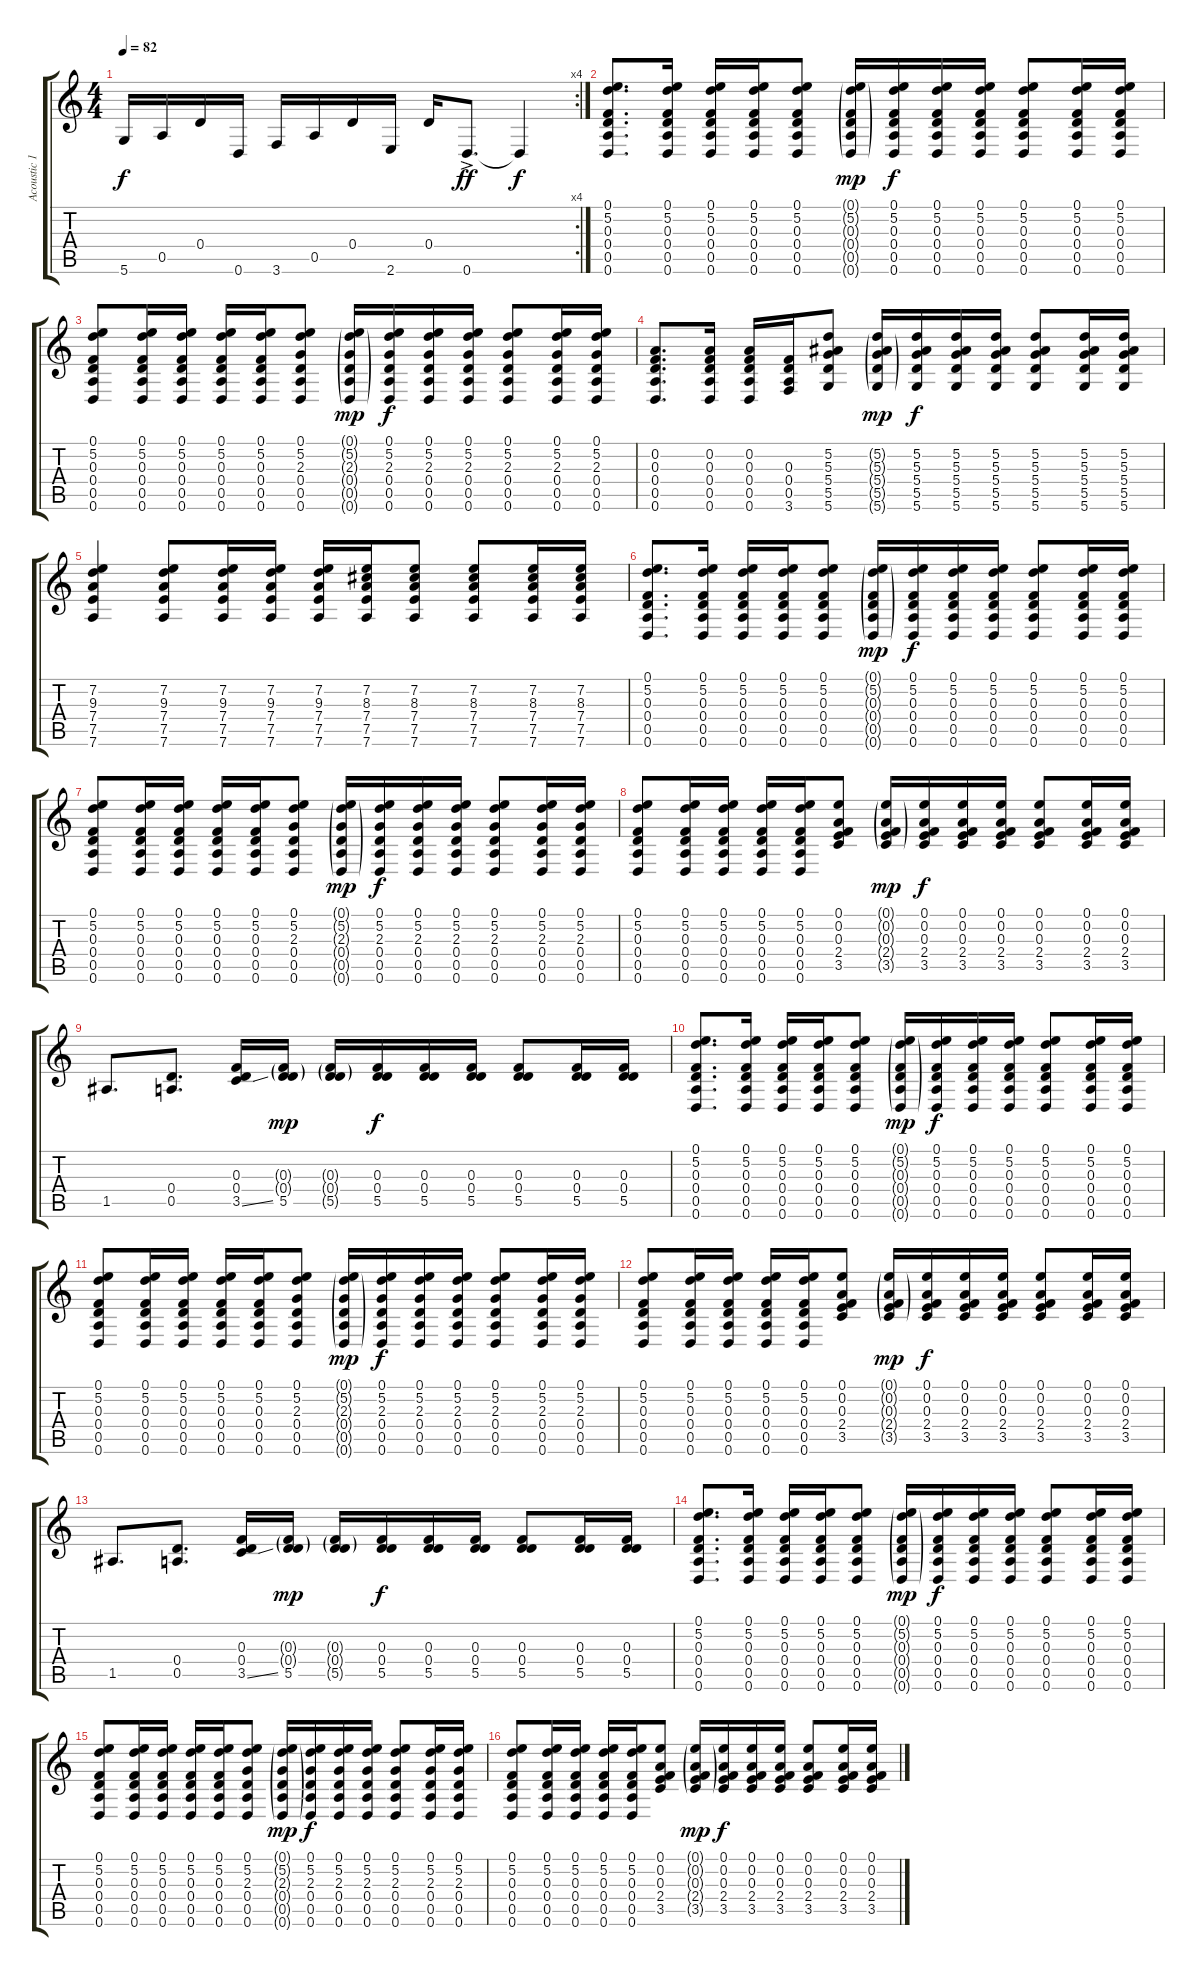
\track ("Acoustic 12 string" "Acoustic 1") {instrument acousticguitarsteel}
\staff {score tabs}
\tuning (E4 A3 F3 D3 A2 D2) {hide}
\rc 4
\ts (4 4)
\tempo 82
\clef g2
\ks c
5.6.16{dy f} 0.5.16 0.4.16 0.6.16 3.6.16 0.5.16 0.4.16 2.6.16 0.4.16 0.6{ac}.8{d dy ff} 0.6{t}.4{dy f} |
(0.1 5.2 0.3 0.4 0.5 0.6).8{d} (0.1 5.2 0.3 0.4 0.5 0.6).16 (0.1 5.2 0.3 0.4 0.5 0.6).16 (0.1 5.2 0.3 0.4 0.5 0.6).16 (0.1 5.2 0.3 0.4 0.5 0.6).8 (0.1{g} 5.2{g} 0.3{g} 0.4{g} 0.5{g} 0.6{g}).16{dy mp} (0.1 5.2 0.3 0.4 0.5 0.6).16{dy f} (0.1 5.2 0.3 0.4 0.5 0.6).16 (0.1 5.2 0.3 0.4 0.5 0.6).16 (0.1 5.2 0.3 0.4 0.5 0.6).8 (0.1 5.2 0.3 0.4 0.5 0.6).16 (0.1 5.2 0.3 0.4 0.5 0.6).16 |
(0.1 5.2 0.3 0.4 0.5 0.6).8 (0.1 5.2 0.3 0.4 0.5 0.6).16 (0.1 5.2 0.3 0.4 0.5 0.6).16 (0.1 5.2 0.3 0.4 0.5 0.6).16 (0.1 5.2 0.3 0.4 0.5 0.6).16 (0.1 5.2 2.3 0.4 0.5 0.6).8 (0.1{g} 5.2{g} 2.3{g} 0.4{g} 0.5{g} 0.6{g}).16{dy mp} (0.1 5.2 2.3 0.4 0.5 0.6).16{dy f} (0.1 5.2 2.3 0.4 0.5 0.6).16 (0.1 5.2 2.3 0.4 0.5 0.6).16 (0.1 5.2 2.3 0.4 0.5 0.6).8 (0.1 5.2 2.3 0.4 0.5 0.6).16 (0.1 5.2 2.3 0.4 0.5 0.6).16 |
(0.2 0.3 0.4 0.5 0.6).8{d} (0.2 0.3 0.4 0.5 0.6).16 (0.2 0.3 0.4 0.5 0.6).16 (0.3 0.4 0.5 3.6).16 (5.2 5.3 5.4 5.5 5.6).8 (5.2{g} 5.3{g} 5.4{g} 5.5{g} 5.6{g}).16{dy mp} (5.2 5.3 5.4 5.5 5.6).16{dy f} (5.2 5.3 5.4 5.5 5.6).16 (5.2 5.3 5.4 5.5 5.6).16 (5.2 5.3 5.4 5.5 5.6).8 (5.2 5.3 5.4 5.5 5.6).16 (5.2 5.3 5.4 5.5 5.6).16 |
(7.2 9.3 7.4 7.5 7.6).4 (7.2 9.3 7.4 7.5 7.6).8 (7.2 9.3 7.4 7.5 7.6).16 (7.2 9.3 7.4 7.5 7.6).16 (7.2 9.3 7.4 7.5 7.6).16 (7.2 8.3 7.4 7.5 7.6).16 (7.2 8.3 7.4 7.5 7.6).8 (7.2 8.3 7.4 7.5 7.6).8 (7.2 8.3 7.4 7.5 7.6).16 (7.2 8.3 7.4 7.5 7.6).16 |
(0.1 5.2 0.3 0.4 0.5 0.6).8{d} (0.1 5.2 0.3 0.4 0.5 0.6).16 (0.1 5.2 0.3 0.4 0.5 0.6).16 (0.1 5.2 0.3 0.4 0.5 0.6).16 (0.1 5.2 0.3 0.4 0.5 0.6).8 (0.1{g} 5.2{g} 0.3{g} 0.4{g} 0.5{g} 0.6{g}).16{dy mp} (0.1 5.2 0.3 0.4 0.5 0.6).16{dy f} (0.1 5.2 0.3 0.4 0.5 0.6).16 (0.1 5.2 0.3 0.4 0.5 0.6).16 (0.1 5.2 0.3 0.4 0.5 0.6).8 (0.1 5.2 0.3 0.4 0.5 0.6).16 (0.1 5.2 0.3 0.4 0.5 0.6).16 |
(0.1 5.2 0.3 0.4 0.5 0.6).8 (0.1 5.2 0.3 0.4 0.5 0.6).16 (0.1 5.2 0.3 0.4 0.5 0.6).16 (0.1 5.2 0.3 0.4 0.5 0.6).16 (0.1 5.2 0.3 0.4 0.5 0.6).16 (0.1 5.2 2.3 0.4 0.5 0.6).8 (0.1{g} 5.2{g} 2.3{g} 0.4{g} 0.5{g} 0.6{g}).16{dy mp} (0.1 5.2 2.3 0.4 0.5 0.6).16{dy f} (0.1 5.2 2.3 0.4 0.5 0.6).16 (0.1 5.2 2.3 0.4 0.5 0.6).16 (0.1 5.2 2.3 0.4 0.5 0.6).8 (0.1 5.2 2.3 0.4 0.5 0.6).16 (0.1 5.2 2.3 0.4 0.5 0.6).16 |
(0.1 5.2 0.3 0.4 0.5 0.6).8 (0.1 5.2 0.3 0.4 0.5 0.6).16 (0.1 5.2 0.3 0.4 0.5 0.6).16 (0.1 5.2 0.3 0.4 0.5 0.6).16 (0.1 5.2 0.3 0.4 0.5 0.6).16 (0.1 0.2 0.3 2.4 3.5).8 (0.1{g} 0.2{g} 0.3{g} 2.4{g} 3.5{g}).16{dy mp} (0.1 0.2 0.3 2.4 3.5).16{dy f} (0.1 0.2 0.3 2.4 3.5).16 (0.1 0.2 0.3 2.4 3.5).16 (0.1 0.2 0.3 2.4 3.5).8 (0.1 0.2 0.3 2.4 3.5).16 (0.1 0.2 0.3 2.4 3.5).16 |
1.5.8{d} (0.4 0.5).8{d} (0.3 0.4 3.5{ss}).16 (0.3{g} 0.4{g} 5.5).16{dy mp} (0.3{g} 0.4{g} 5.5{g}).16 (0.3 0.4 5.5).16{dy f} (0.3 0.4 5.5).16 (0.3 0.4 5.5).16 (0.3 0.4 5.5).8 (0.3 0.4 5.5).16 (0.3 0.4 5.5).16 |
(0.1 5.2 0.3 0.4 0.5 0.6).8{d} (0.1 5.2 0.3 0.4 0.5 0.6).16 (0.1 5.2 0.3 0.4 0.5 0.6).16 (0.1 5.2 0.3 0.4 0.5 0.6).16 (0.1 5.2 0.3 0.4 0.5 0.6).8 (0.1{g} 5.2{g} 0.3{g} 0.4{g} 0.5{g} 0.6{g}).16{dy mp} (0.1 5.2 0.3 0.4 0.5 0.6).16{dy f} (0.1 5.2 0.3 0.4 0.5 0.6).16 (0.1 5.2 0.3 0.4 0.5 0.6).16 (0.1 5.2 0.3 0.4 0.5 0.6).8 (0.1 5.2 0.3 0.4 0.5 0.6).16 (0.1 5.2 0.3 0.4 0.5 0.6).16 |
(0.1 5.2 0.3 0.4 0.5 0.6).8 (0.1 5.2 0.3 0.4 0.5 0.6).16 (0.1 5.2 0.3 0.4 0.5 0.6).16 (0.1 5.2 0.3 0.4 0.5 0.6).16 (0.1 5.2 0.3 0.4 0.5 0.6).16 (0.1 5.2 2.3 0.4 0.5 0.6).8 (0.1{g} 5.2{g} 2.3{g} 0.4{g} 0.5{g} 0.6{g}).16{dy mp} (0.1 5.2 2.3 0.4 0.5 0.6).16{dy f} (0.1 5.2 2.3 0.4 0.5 0.6).16 (0.1 5.2 2.3 0.4 0.5 0.6).16 (0.1 5.2 2.3 0.4 0.5 0.6).8 (0.1 5.2 2.3 0.4 0.5 0.6).16 (0.1 5.2 2.3 0.4 0.5 0.6).16 |
(0.1 5.2 0.3 0.4 0.5 0.6).8 (0.1 5.2 0.3 0.4 0.5 0.6).16 (0.1 5.2 0.3 0.4 0.5 0.6).16 (0.1 5.2 0.3 0.4 0.5 0.6).16 (0.1 5.2 0.3 0.4 0.5 0.6).16 (0.1 0.2 0.3 2.4 3.5).8 (0.1{g} 0.2{g} 0.3{g} 2.4{g} 3.5{g}).16{dy mp} (0.1 0.2 0.3 2.4 3.5).16{dy f} (0.1 0.2 0.3 2.4 3.5).16 (0.1 0.2 0.3 2.4 3.5).16 (0.1 0.2 0.3 2.4 3.5).8 (0.1 0.2 0.3 2.4 3.5).16 (0.1 0.2 0.3 2.4 3.5).16 |
1.5.8{d} (0.4 0.5).8{d} (0.3 0.4 3.5{ss}).16 (0.3{g} 0.4{g} 5.5).16{dy mp} (0.3{g} 0.4{g} 5.5{g}).16 (0.3 0.4 5.5).16{dy f} (0.3 0.4 5.5).16 (0.3 0.4 5.5).16 (0.3 0.4 5.5).8 (0.3 0.4 5.5).16 (0.3 0.4 5.5).16 |
(0.1 5.2 0.3 0.4 0.5 0.6).8{d} (0.1 5.2 0.3 0.4 0.5 0.6).16 (0.1 5.2 0.3 0.4 0.5 0.6).16 (0.1 5.2 0.3 0.4 0.5 0.6).16 (0.1 5.2 0.3 0.4 0.5 0.6).8 (0.1{g} 5.2{g} 0.3{g} 0.4{g} 0.5{g} 0.6{g}).16{dy mp} (0.1 5.2 0.3 0.4 0.5 0.6).16{dy f} (0.1 5.2 0.3 0.4 0.5 0.6).16 (0.1 5.2 0.3 0.4 0.5 0.6).16 (0.1 5.2 0.3 0.4 0.5 0.6).8 (0.1 5.2 0.3 0.4 0.5 0.6).16 (0.1 5.2 0.3 0.4 0.5 0.6).16 |
(0.1 5.2 0.3 0.4 0.5 0.6).8 (0.1 5.2 0.3 0.4 0.5 0.6).16 (0.1 5.2 0.3 0.4 0.5 0.6).16 (0.1 5.2 0.3 0.4 0.5 0.6).16 (0.1 5.2 0.3 0.4 0.5 0.6).16 (0.1 5.2 2.3 0.4 0.5 0.6).8 (0.1{g} 5.2{g} 2.3{g} 0.4{g} 0.5{g} 0.6{g}).16{dy mp} (0.1 5.2 2.3 0.4 0.5 0.6).16{dy f} (0.1 5.2 2.3 0.4 0.5 0.6).16 (0.1 5.2 2.3 0.4 0.5 0.6).16 (0.1 5.2 2.3 0.4 0.5 0.6).8 (0.1 5.2 2.3 0.4 0.5 0.6).16 (0.1 5.2 2.3 0.4 0.5 0.6).16 |
(0.1 5.2 0.3 0.4 0.5 0.6).8 (0.1 5.2 0.3 0.4 0.5 0.6).16 (0.1 5.2 0.3 0.4 0.5 0.6).16 (0.1 5.2 0.3 0.4 0.5 0.6).16 (0.1 5.2 0.3 0.4 0.5 0.6).16 (0.1 0.2 0.3 2.4 3.5).8 (0.1{g} 0.2{g} 0.3{g} 2.4{g} 3.5{g}).16{dy mp} (0.1 0.2 0.3 2.4 3.5).16{dy f} (0.1 0.2 0.3 2.4 3.5).16 (0.1 0.2 0.3 2.4 3.5).16 (0.1 0.2 0.3 2.4 3.5).8 (0.1 0.2 0.3 2.4 3.5).16 (0.1 0.2 0.3 2.4 3.5).16
